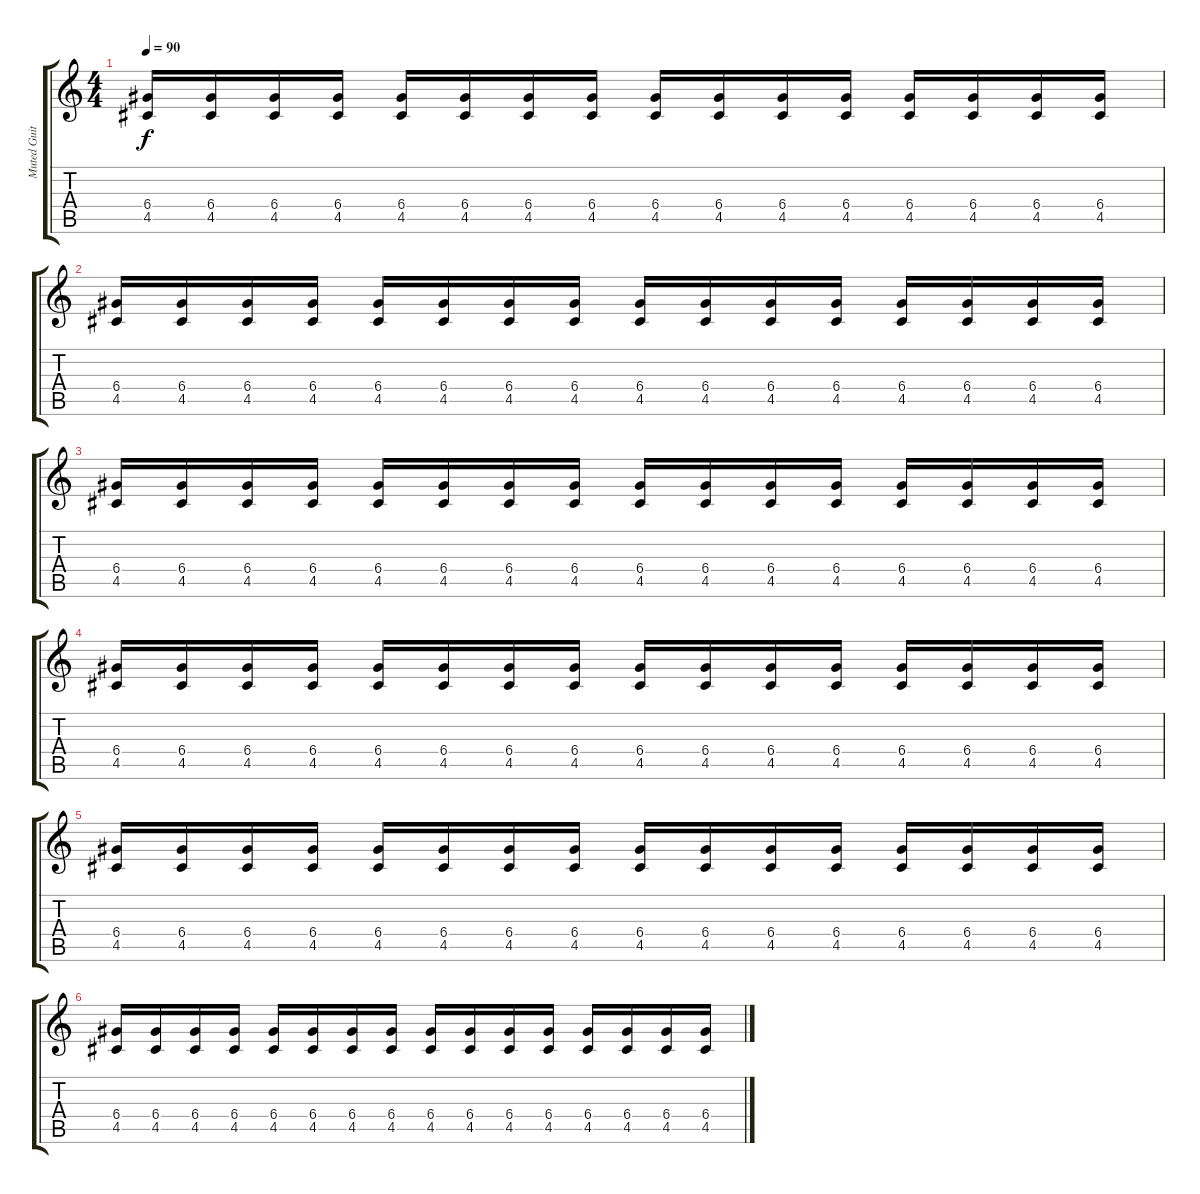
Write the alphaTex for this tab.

\track ("Muted Guitar" "Muted Guit") {instrument electricguitarmuted}
\staff {score tabs}
\tuning (E4 B3 G3 D3 A2 E2) {hide}
\ts (4 4)
\tempo 90
\clef g2
\ks c
(6.4 4.5).16{dy f} (6.4 4.5).16 (6.4 4.5).16 (6.4 4.5).16 (6.4 4.5).16 (6.4 4.5).16 (6.4 4.5).16 (6.4 4.5).16 (6.4 4.5).16 (6.4 4.5).16 (6.4 4.5).16 (6.4 4.5).16 (6.4 4.5).16 (6.4 4.5).16 (6.4 4.5).16 (6.4 4.5).16 |
(6.4 4.5).16 (6.4 4.5).16 (6.4 4.5).16 (6.4 4.5).16 (6.4 4.5).16 (6.4 4.5).16 (6.4 4.5).16 (6.4 4.5).16 (6.4 4.5).16 (6.4 4.5).16 (6.4 4.5).16 (6.4 4.5).16 (6.4 4.5).16 (6.4 4.5).16 (6.4 4.5).16 (6.4 4.5).16 |
(6.4 4.5).16 (6.4 4.5).16 (6.4 4.5).16 (6.4 4.5).16 (6.4 4.5).16 (6.4 4.5).16 (6.4 4.5).16 (6.4 4.5).16 (6.4 4.5).16 (6.4 4.5).16 (6.4 4.5).16 (6.4 4.5).16 (6.4 4.5).16 (6.4 4.5).16 (6.4 4.5).16 (6.4 4.5).16 |
(6.4 4.5).16 (6.4 4.5).16 (6.4 4.5).16 (6.4 4.5).16 (6.4 4.5).16 (6.4 4.5).16 (6.4 4.5).16 (6.4 4.5).16 (6.4 4.5).16 (6.4 4.5).16 (6.4 4.5).16 (6.4 4.5).16 (6.4 4.5).16 (6.4 4.5).16 (6.4 4.5).16 (6.4 4.5).16 |
(6.4 4.5).16 (6.4 4.5).16 (6.4 4.5).16 (6.4 4.5).16 (6.4 4.5).16 (6.4 4.5).16 (6.4 4.5).16 (6.4 4.5).16 (6.4 4.5).16 (6.4 4.5).16 (6.4 4.5).16 (6.4 4.5).16 (6.4 4.5).16 (6.4 4.5).16 (6.4 4.5).16 (6.4 4.5).16 |
(6.4 4.5).16 (6.4 4.5).16 (6.4 4.5).16 (6.4 4.5).16 (6.4 4.5).16 (6.4 4.5).16 (6.4 4.5).16 (6.4 4.5).16 (6.4 4.5).16 (6.4 4.5).16 (6.4 4.5).16 (6.4 4.5).16 (6.4 4.5).16 (6.4 4.5).16 (6.4 4.5).16 (6.4 4.5).16
